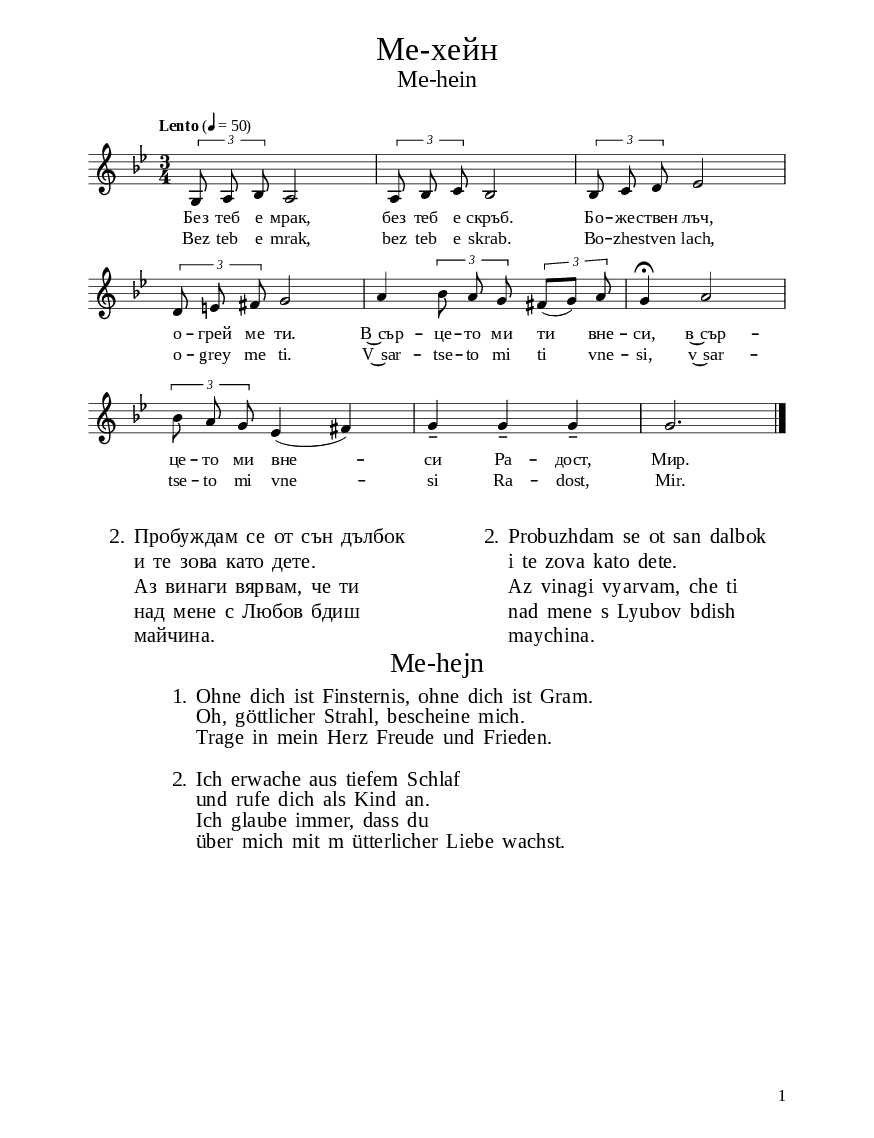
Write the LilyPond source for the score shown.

\version "2.22.1"

% include paper part and global functions
\include "include/globals.ily"

\bookpart {
  \include "include/bookpart-paper.ily"
  \score {
    \include "include/score-layout.ily"

    \new Voice \absolute {
      \clef treble
      \key g \minor
      \time 3/4
      \tempoFunc "Lento" 4 "50"
      \autoBeamOff


      \times 2/3  {
        g8  a8 bes8
      }
      a2 | % 2

      \times 2/3  {
        a8  bes8 c'8
      }
      bes2 | % 3

      \times 2/3  {
        bes8  c'8 d'8
      }
      es'2 \break | % 4

      \times 2/3  {
        d'8  e'8 fis'8
      }
      g'2 | % 5
      a'4
      \times 2/3  {
        bes'8  a'8 g'8
      }

      \times 2/3  {
        fis'8 (  [g'8] ) a'8
      }
      | % 6
      g'4 ^\fermata a'2 \break | % 7

      \times 2/3  {
        bes'8  a'8 g'8
      }
      es'4 (

      fis'4 ) | % 8
      g'4 -- g'4 -- g'4 -- | % 9
      g'2. \bar "|."
    }
    \addlyrics {
      Без теб е мрак, без теб е
      скръб. Бо -- же -- ствен лъч, о --
      грей ме ти. В~сър -- це -- то ми
      ти  вне -- си, в~сър -- це -- то
      ми вне -- си Ра -- дост, Мир.}
      \addlyrics {
        Bez teb e mrak, bez teb e
        skrab. Bo -- zhe -- stven lach, o --
        grey me ti. V~sar -- tse -- to mi
        ti  vne -- si, v~sar -- tse -- to
        mi vne -- si Ra -- dost, Mir.}

        \header {
          title = \titleFunc "Ме-хейн" "Me-hein"
        }

        \midi{}

      } % score

      \markup \fontsize #bgCoupletFontSize {
        \hspace #2
        \override #`(baseline-skip . ,bgCoupletBaselineSkip)
        \column {
          \line {    2. Пробуждам се от сън дълбок }
          \line {   "   " и те зова като дете. }
          \line {   "   " Аз винаги вярвам, че ти }
          \line {   "   " над мене с Любов бдиш }
          \line {   "   " майчина. }
        }

        \hspace #7
        \override #`(baseline-skip . ,bgCoupletBaselineSkip)
        \column {
          \line {    2. Probuzhdam se ot san dalbok }
          \line {   "   " i te zova kato dete. }
          \line {   "   " Az vinagi vyarvam, che ti }
          \line {   "   " nad mene s Lyubov bdish }
          \line {   "   " maychina. }
        } %column
      } % markup

      
      % include foreign translation(s) of the song
      \version "2.24.1"

\markup \fill-line { \fontsize #deTitleFontSize "Me-hejn" }
\markup \null
\markup \fontsize #deCoupletFontSize {
  \hspace #8
  \override #`(baseline-skip . ,deCoupletBaselineSkip)

  \column {



    \line { 1.  Ohne dich ist Finsternis, ohne dich ist Gram.}
    \line { "   " Oh, göttlicher Strahl, bescheine mich.}
    \line { "   " Trage in mein Herz Freude und Frieden.}
    \line { "   "}
    \line {2. Ich erwache aus tiefem Schlaf }
    \line { "   " und rufe dich als Kind an.}
    \line { "   " Ich glaube immer, dass du}
    \line { "   " über mich mit m ütterlicher Liebe wachst.}

  }
}


    } % bookpart

    % Più mosso
    %
